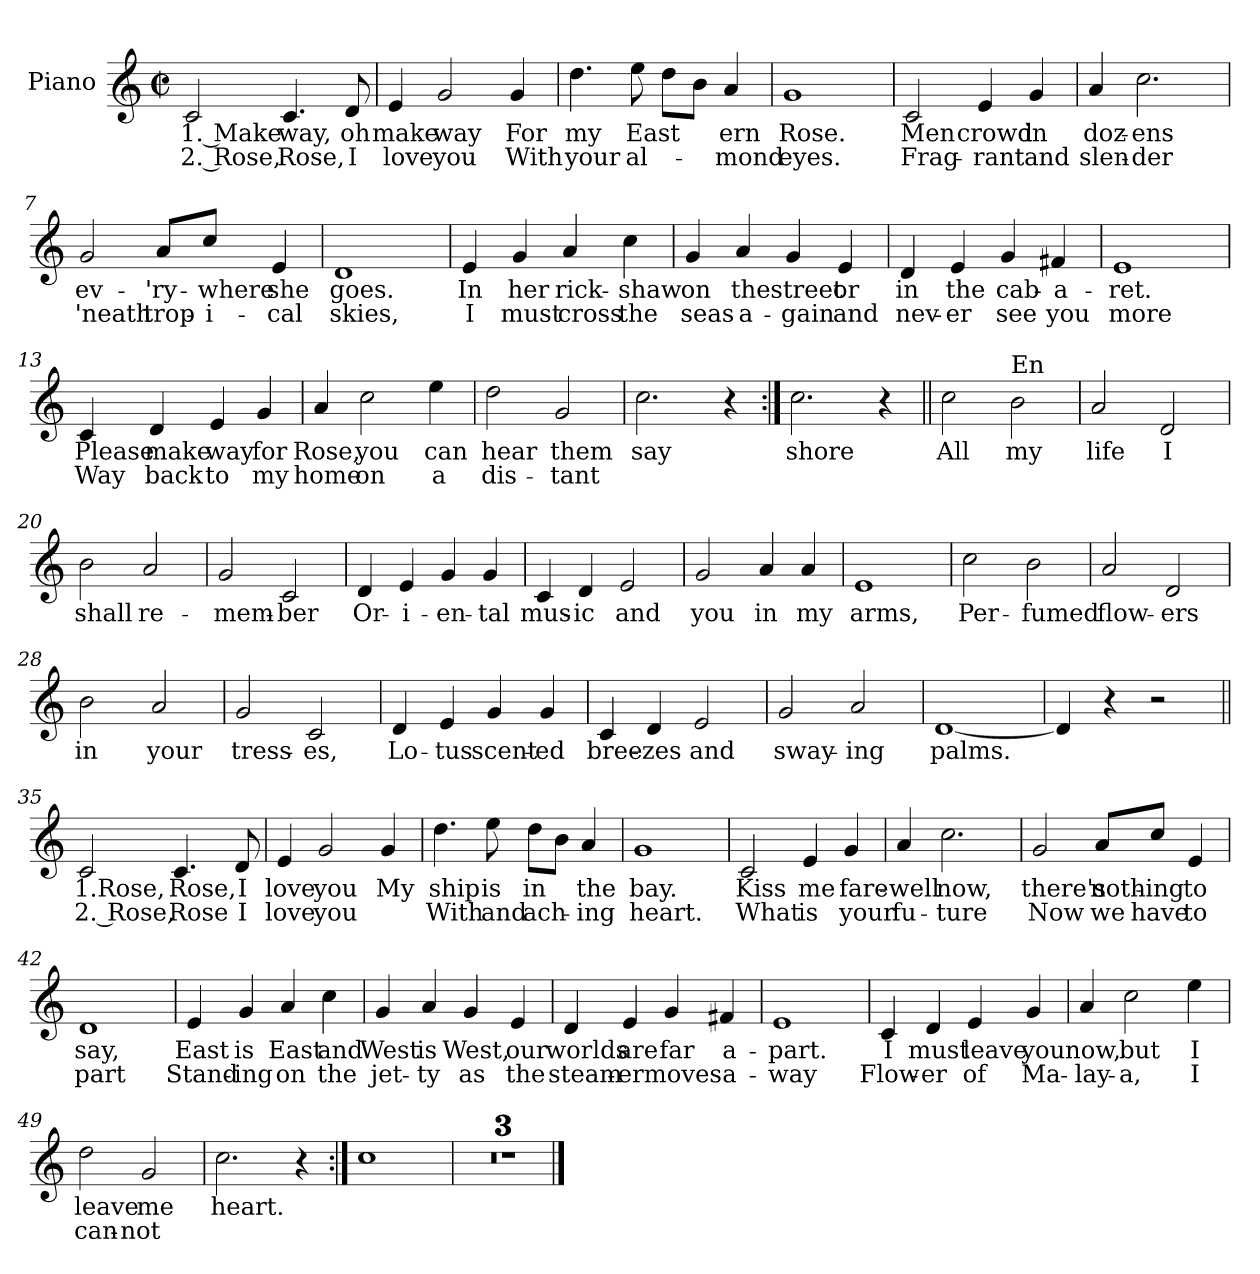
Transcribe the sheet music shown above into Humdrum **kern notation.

**kern	**text	**text
*part1	*part1	*part1
*staff1	*staff1	*staff1
*I"Piano	*	*
*I'Pno.	*	*
*clefG2	*	*
*k[]	*	*
*C:	*	*
*M2/2	*	*
*met(c|)	*	*
=1	=1	=1
2c/	1. Make	2. Rose,
4.c/	way,	Rose,
8d/	oh	I
=2	=2	=2
4e/	make	love
2g/	way	you
4g/	For	With
=3	=3	=3
4.dd\	my	your
8ee\	East-	al-
8dd\L	--	.
8b\J	.	.
4a/	-ern	-mond
=4	=4	=4
1g	Rose.	eyes.
!!LO:LB:g=z
=5	=5	=5
2c/	Men	Frag-
4e/	crowd	-rant
4g/	in	and
=6	=6	=6
4a/	doz-	slen-
2.cc\	-ens	-der
=7	=7	=7
2g/	ev-	'neath
8a/L	-'ry-	trop-
8cc/J	-where	-i-
4e/	she	-cal
=8	=8	=8
1d	goes.	skies,
!!LO:LB:g=z
=9	=9	=9
4e/	In	I
4g/	her	must
4a/	rick-	cross
4cc\	-shaw	the
=10	=10	=10
4g/	on	seas
4a/	the	a-
4g/	street	-gain
4e/	or	and
=11	=11	=11
4d/	in	nev-
4e/	the	-er
4g/	cab-	see
4f#X/	-a-	you
=12	=12	=12
1e	-ret.	more
!!LO:LB:g=z
=13	=13	=13
4c/	Please	Way
4d/	make	back
4e/	way	to
4g/	for	my
=14	=14	=14
4a/	Rose,	home
2cc\	you	on
4ee\	can	a
=15	=15	=15
2dd\	hear	dis-
2g/	them	-tant
=16	=16	=16
2.cc\	say	.
4r	.	.
=17:|!	=17:|!	=17:|!
2.cc\	shore	.
4r	.	.
!!LO:LB:g=z
=18||	=18||	=18||
2cc\	All	.
!LO:TX:a:t=En	!	!
2b\	my	.
=19	=19	=19
2a/	life	.
2d/	I	.
=20	=20	=20
2b\	shall	.
2a/	re-	.
=21	=21	=21
2g/	-mem-	.
2c/	-ber	.
=22	=22	=22
4d/	Or-	.
4e/	-i-	.
4g/	-en-	.
4g/	-tal	.
=23	=23	=23
4c/	mus-	.
4d/	-ic	.
2e/	and	.
!!LO:LB:g=z
=24	=24	=24
2g/	you	.
4a/	in	.
4a/	my	.
=25	=25	=25
1e	arms,	.
=26	=26	=26
2cc\	Per-	.
2b\	-fumed	.
=27	=27	=27
2a/	flow-	.
2d/	-ers	.
=28	=28	=28
2b\	in	.
2a/	your	.
=29	=29	=29
2g/	tress-	.
2c/	-es,	.
!!LO:LB:g=z
=30	=30	=30
4d/	Lo-	.
4e/	-tus	.
4g/	scent-	.
4g/	-ed	.
=31	=31	=31
4c/	bree-	.
4d/	-zes	.
2e/	and	.
=32	=32	=32
2g/	sway-	.
2a/	-ing	.
=33	=33	=33
[1d	palms.	.
=34	=34	=34
4d/]	.	.
4r	.	.
2r	.	.
!!LO:PB:g=z
=35||	=35||	=35||
2c/	1.Rose,	2. Rose,
4.c/	Rose,	Rose
8d/	I	I
=36	=36	=36
4e/	love	love
2g/	you	you
4g/	My	.
=37	=37	=37
4.dd\	ship	With
8ee\	is	and
8dd\L	in	ach-
8b\J	.	.
4a/	the	-ing
=38	=38	=38
1g	bay.	heart.
=39	=39	=39
2c/	Kiss	What
4e/	me	is
4g/	fare-	your
!!LO:LB:g=z
=40	=40	=40
4a/	-well	fu-
2.cc\	now,	-ture
=41	=41	=41
2g/	there's	Now
8a/L	noth-	we
8cc/J	-ing	have
4e/	to	to
=42	=42	=42
1d	say,	part
=43	=43	=43
4e/	East	Stand-
4g/	is	-ing
4a/	East	on
4cc\	and	the
=44	=44	=44
4g/	West	jet-
4a/	is	-ty
4g/	West,	as
4e/	our	the
!!LO:LB:g=z
=45	=45	=45
4d/	worlds	steam-
4e/	are	-er
4g/	far	moves
4f#X/	a-	a-
=46	=46	=46
1e	-part.	-way
=47	=47	=47
4c/	I	Flow-
4d/	must	-er
4e/	leave	of
4g/	you	Ma-
=48	=48	=48
4a/	now,	-lay-
2cc\	but	-a,
4ee\	I	I
=49	=49	=49
2dd\	leave	can-
2g/	me	-not
!!LO:LB:g=z
=50	=50	=50
2.cc\	heart.	.
4r	.	.
=51:|!	=51:|!	=51:|!
1cc	.	.
=52	=52	=52
1r	.	.
=53	=53	=53
1r	.	.
=54	=54	=54
1r	.	.
==	==	==
*-	*-	*-
